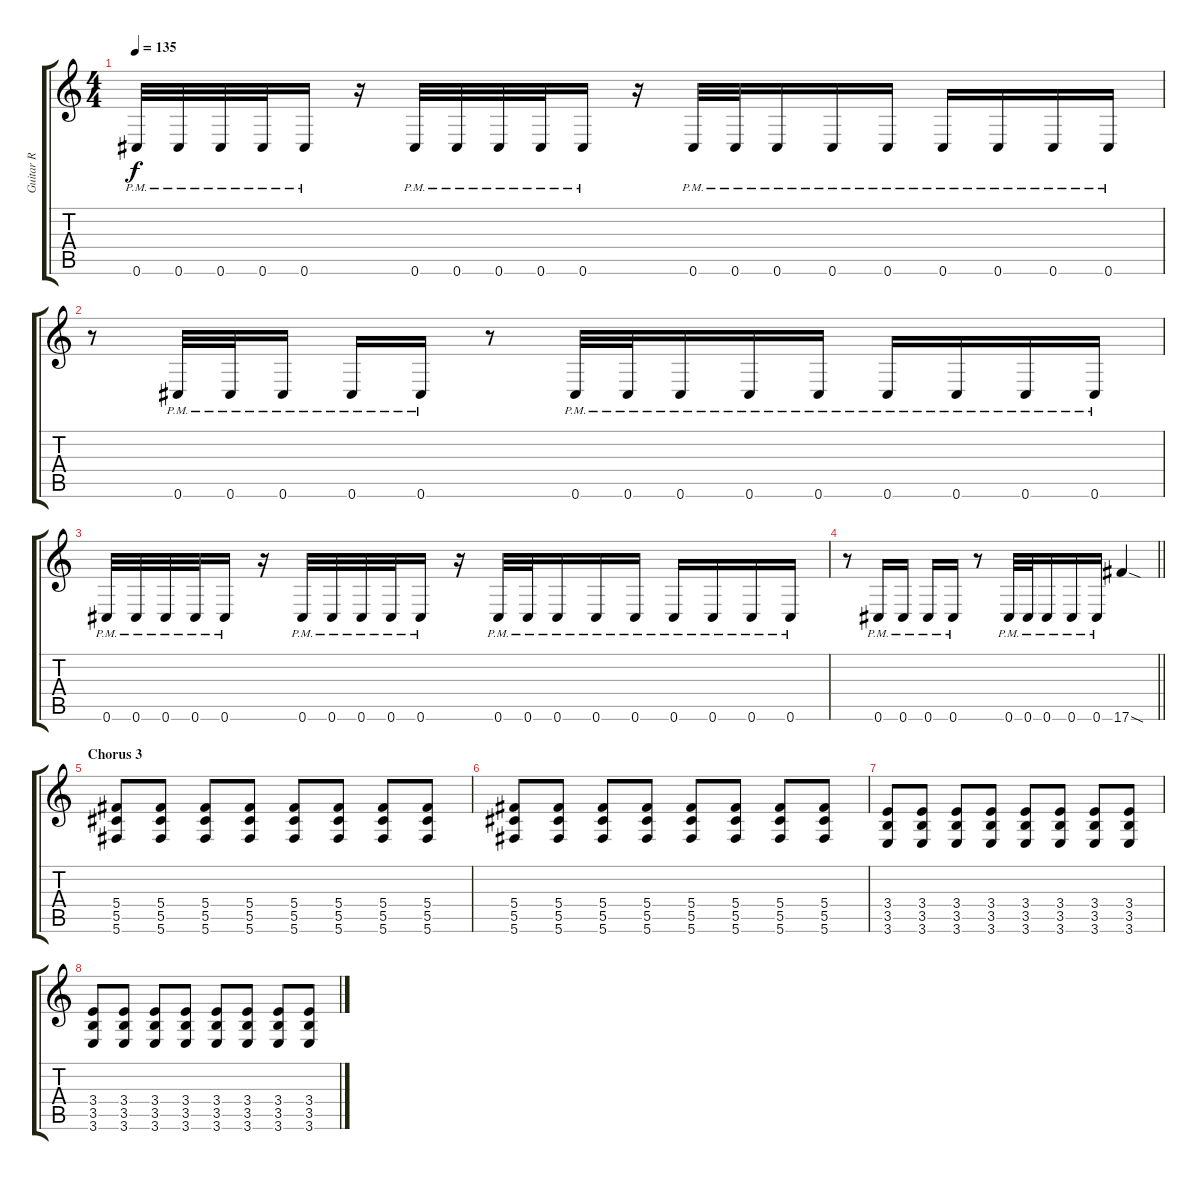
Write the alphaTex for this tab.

\track ("Guitar R" "Guitar R") {instrument overdrivenguitar}
\staff {score tabs}
\tuning (Eb4 Bb3 Gb3 Db3 Ab2 Db2) {hide}
\ts (4 4)
\tempo 135
\clef g2
\ks c
0.6{pm}.32{dy f} 0.6{pm}.32 0.6{pm}.32 0.6{pm}.32 0.6{pm}.16 r.16 0.6{pm}.32 0.6{pm}.32 0.6{pm}.32 0.6{pm}.32 0.6{pm}.16 r.16 0.6{pm}.32 0.6{pm}.32 0.6{pm}.16 0.6{pm}.16 0.6{pm}.16 0.6{pm}.16 0.6{pm}.16 0.6{pm}.16 0.6{pm}.16 |
r.8 0.6{pm}.32 0.6{pm}.32 0.6{pm}.16 0.6{pm}.16 0.6{pm}.16 r.8 0.6{pm}.32 0.6{pm}.32 0.6{pm}.16 0.6{pm}.16 0.6{pm}.16 0.6{pm}.16 0.6{pm}.16 0.6{pm}.16 0.6{pm}.16 |
0.6{pm}.32 0.6{pm}.32 0.6{pm}.32 0.6{pm}.32 0.6{pm}.16 r.16 0.6{pm}.32 0.6{pm}.32 0.6{pm}.32 0.6{pm}.32 0.6{pm}.16 r.16 0.6{pm}.32 0.6{pm}.32 0.6{pm}.16 0.6{pm}.16 0.6{pm}.16 0.6{pm}.16 0.6{pm}.16 0.6{pm}.16 0.6{pm}.16 |
\barLineRight lightlight
r.8 0.6{pm}.16 0.6{pm}.16 0.6{pm}.16 0.6{pm}.16 r.8 0.6{pm}.32 0.6{pm}.32 0.6{pm}.16 0.6{pm}.16 0.6{pm}.16 17.6{sod}.4 |
\section ("" "Chorus 3")
(5.4 5.5 5.6).8 (5.4 5.5 5.6).8 (5.4 5.5 5.6).8 (5.4 5.5 5.6).8 (5.4 5.5 5.6).8 (5.4 5.5 5.6).8 (5.4 5.5 5.6).8 (5.4 5.5 5.6).8 |
(5.4 5.5 5.6).8 (5.4 5.5 5.6).8 (5.4 5.5 5.6).8 (5.4 5.5 5.6).8 (5.4 5.5 5.6).8 (5.4 5.5 5.6).8 (5.4 5.5 5.6).8 (5.4 5.5 5.6).8 |
(3.4 3.5 3.6).8 (3.4 3.5 3.6).8 (3.4 3.5 3.6).8 (3.4 3.5 3.6).8 (3.4 3.5 3.6).8 (3.4 3.5 3.6).8 (3.4 3.5 3.6).8 (3.4 3.5 3.6).8 |
(3.4 3.5 3.6).8 (3.4 3.5 3.6).8 (3.4 3.5 3.6).8 (3.4 3.5 3.6).8 (3.4 3.5 3.6).8 (3.4 3.5 3.6).8 (3.4 3.5 3.6).8 (3.4 3.5 3.6).8
